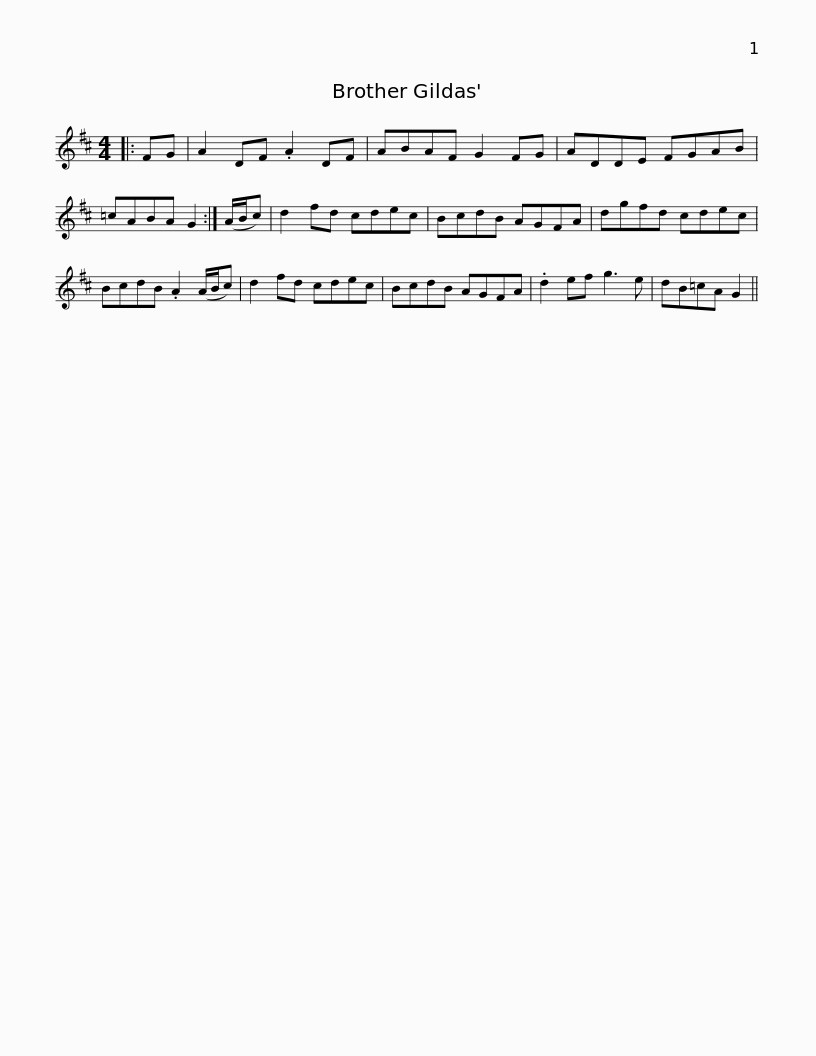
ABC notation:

X:1
L:1/8
M:4/4
I:linebreak $
K:D
V:1 treble
V:1
|: FG | A2 DF .A2 DF | ABAF G2 FG | ADDE FGAB | =cABA G2 :| %5
 (A/B/c) | d2 fd cdec |$ BcdB AGFA | dgfd cdec | BcdB .A2 (A/B/c) | %10
 d2 fd cdec | BcdB AGFA | .d2 ef g3 e |$ dB=cA G2 || %14
